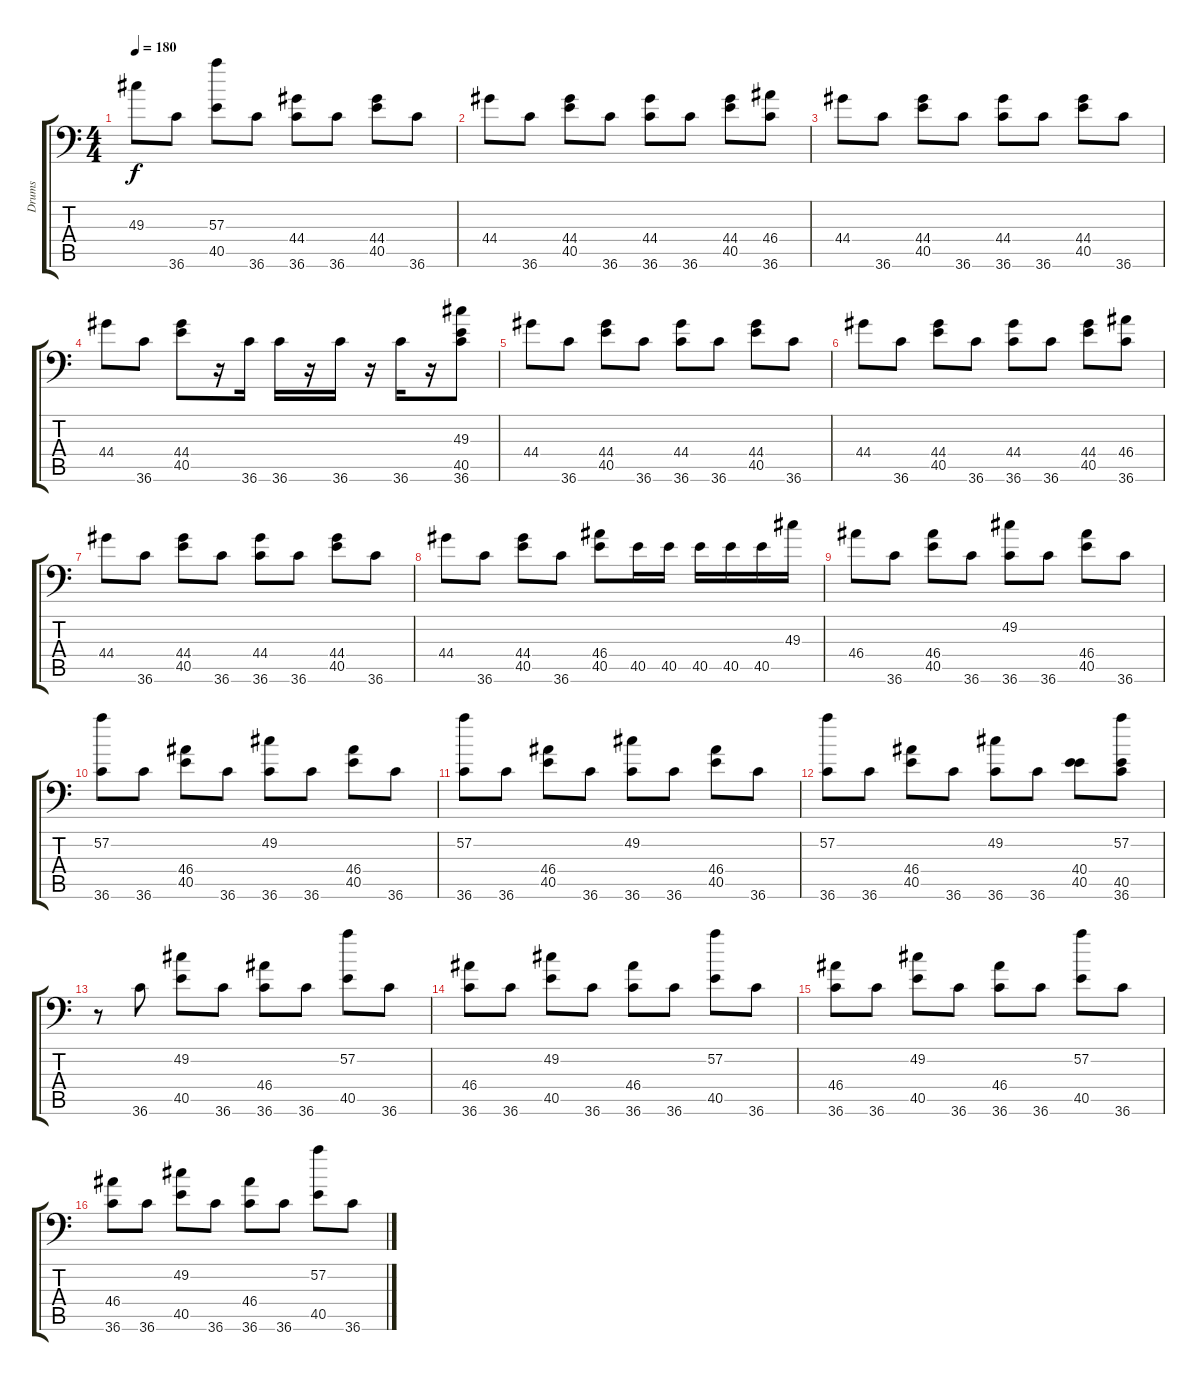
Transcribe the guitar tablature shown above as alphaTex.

\track ("Drums" "Drums") {instrument acousticgrandpiano}
\staff {score tabs}
\tuning (C-1 C-1 C-1 C-1 C-1 C-1) {hide}
\ts (4 4)
\tempo 180
\clef f4
\ks c
49.3.8{dy f} 36.6.8 (57.3 40.5).8 36.6.8 (44.4 36.6).8 36.6.8 (44.4 40.5).8 36.6.8 |
44.4.8 36.6.8 (44.4 40.5).8 36.6.8 (44.4 36.6).8 36.6.8 (44.4 40.5).8 (46.4 36.6).8 |
44.4.8 36.6.8 (44.4 40.5).8 36.6.8 (44.4 36.6).8 36.6.8 (44.4 40.5).8 36.6.8 |
44.4.8 36.6.8 (44.4 40.5).8 r.16 36.6.16 36.6.16 r.16 36.6.16 r.16 36.6.16 r.16 (49.3 40.5 36.6).8 |
44.4.8 36.6.8 (44.4 40.5).8 36.6.8 (44.4 36.6).8 36.6.8 (44.4 40.5).8 36.6.8 |
44.4.8 36.6.8 (44.4 40.5).8 36.6.8 (44.4 36.6).8 36.6.8 (44.4 40.5).8 (46.4 36.6).8 |
44.4.8 36.6.8 (44.4 40.5).8 36.6.8 (44.4 36.6).8 36.6.8 (44.4 40.5).8 36.6.8 |
44.4.8 36.6.8 (44.4 40.5).8 36.6.8 (46.4 40.5).8 40.5.16 40.5.16 40.5.16 40.5.16 40.5.16 49.3.16 |
46.4.8 36.6.8 (46.4 40.5).8 36.6.8 (49.2 36.6).8 36.6.8 (46.4 40.5).8 36.6.8 |
(57.2 36.6).8 36.6.8 (46.4 40.5).8 36.6.8 (49.2 36.6).8 36.6.8 (46.4 40.5).8 36.6.8 |
(57.2 36.6).8 36.6.8 (46.4 40.5).8 36.6.8 (49.2 36.6).8 36.6.8 (46.4 40.5).8 36.6.8 |
(57.2 36.6).8 36.6.8 (46.4 40.5).8 36.6.8 (49.2 36.6).8 36.6.8 (40.4 40.5).8 (57.2 40.5 36.6).8 |
r.8 36.6.8 (49.2 40.5).8 36.6.8 (46.4 36.6).8 36.6.8 (57.2 40.5).8 36.6.8 |
(46.4 36.6).8 36.6.8 (49.2 40.5).8 36.6.8 (46.4 36.6).8 36.6.8 (57.2 40.5).8 36.6.8 |
(46.4 36.6).8 36.6.8 (49.2 40.5).8 36.6.8 (46.4 36.6).8 36.6.8 (57.2 40.5).8 36.6.8 |
(46.4 36.6).8 36.6.8 (49.2 40.5).8 36.6.8 (46.4 36.6).8 36.6.8 (57.2 40.5).8 36.6.8
